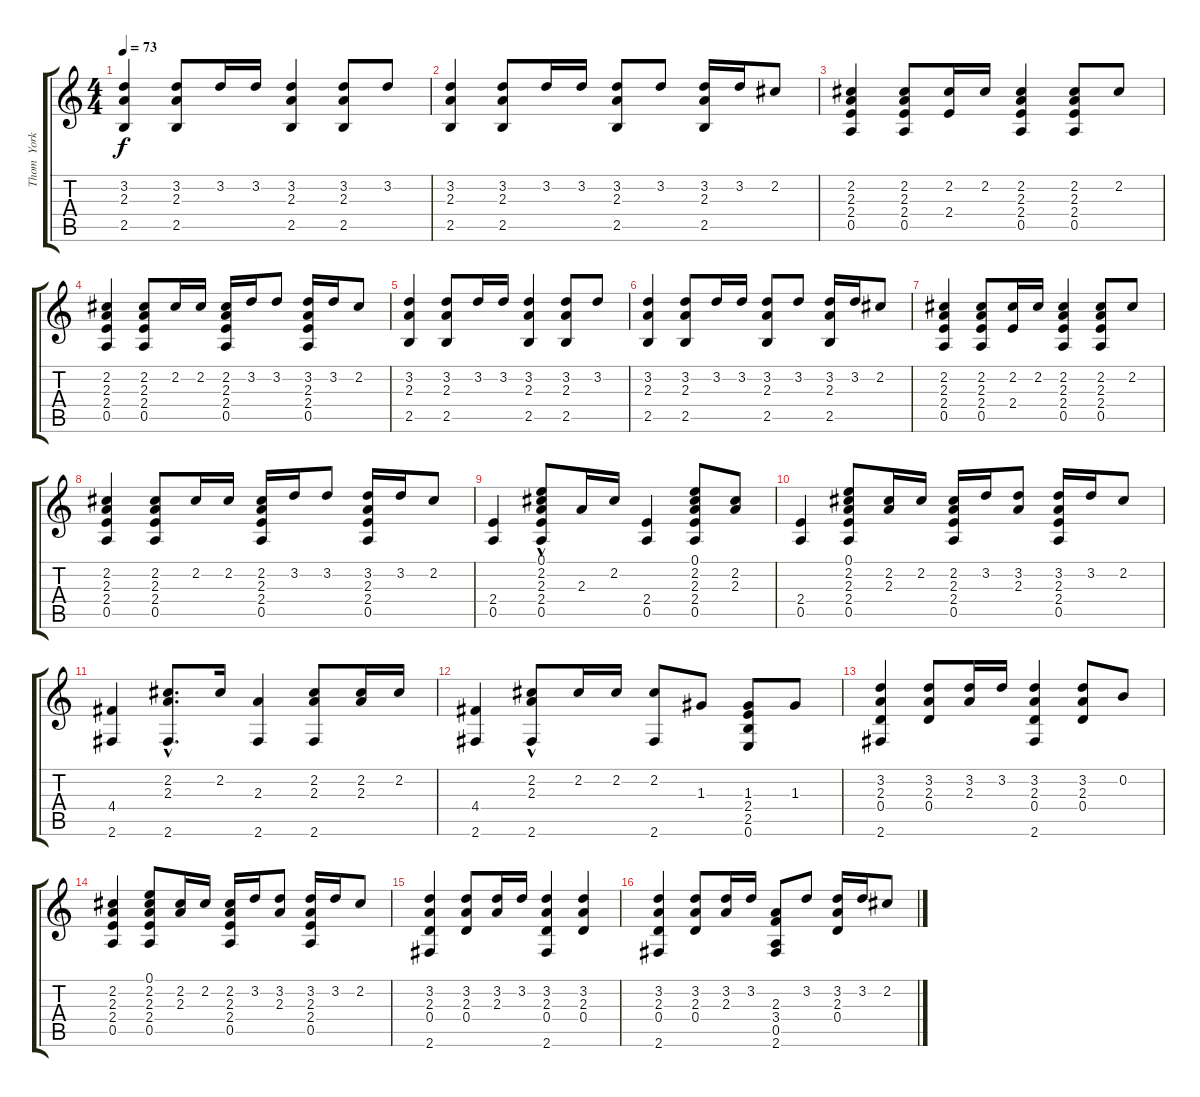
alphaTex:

\track ("Thom  Yorke - Acoustic Guitar" "Thom  York") {instrument acousticguitarsteel}
\staff {score tabs}
\tuning (E4 B3 G3 D3 A2 E2) {hide}
\ts (4 4)
\tempo 73
\clef g2
\ks c
(3.2 2.3 2.5).4{dy f} (3.2 2.3 2.5).8 3.2.16 3.2.16 (3.2 2.3 2.5).4 (3.2 2.3 2.5).8 3.2.8 |
(3.2 2.3 2.5).4 (3.2 2.3 2.5).8 3.2.16 3.2.16 (3.2 2.3 2.5).8 3.2.8 (3.2 2.3 2.5).16 3.2.16 2.2.8 |
(2.2 2.3 2.4 0.5).4 (2.2 2.3 2.4 0.5).8 (2.2 2.4).16 2.2.16 (2.2 2.3 2.4 0.5).4 (2.2 2.3 2.4 0.5).8 2.2.8 |
(2.2 2.3 2.4 0.5).4 (2.2 2.3 2.4 0.5).8 2.2.16 2.2.16 (2.2 2.3 2.4 0.5).16 3.2.16 3.2.8 (3.2 2.3 2.4 0.5).16 3.2.16 2.2.8 |
(3.2 2.3 2.5).4 (3.2 2.3 2.5).8 3.2.16 3.2.16 (3.2 2.3 2.5).4 (3.2 2.3 2.5).8 3.2.8 |
(3.2 2.3 2.5).4 (3.2 2.3 2.5).8 3.2.16 3.2.16 (3.2 2.3 2.5).8 3.2.8 (3.2 2.3 2.5).16 3.2.16 2.2.8 |
(2.2 2.3 2.4 0.5).4 (2.2 2.3 2.4 0.5).8 (2.2 2.4).16 2.2.16 (2.2 2.3 2.4 0.5).4 (2.2 2.3 2.4 0.5).8 2.2.8 |
(2.2 2.3 2.4 0.5).4 (2.2 2.3 2.4 0.5).8 2.2.16 2.2.16 (2.2 2.3 2.4 0.5).16 3.2.16 3.2.8 (3.2 2.3 2.4 0.5).16 3.2.16 2.2.8 |
(2.4 0.5).4{volume 12} (0.1 2.2{hac} 2.3 2.4 0.5).8 2.3.16 2.2.16 (2.4 0.5).4 (0.1 2.2 2.3 2.4 0.5).8 (2.2 2.3).8 |
(2.4 0.5).4 (0.1 2.2 2.3 2.4 0.5).8 (2.2 2.3).16 2.2.16 (2.2 2.3 2.4 0.5).16 3.2.16 (3.2 2.3).8 (3.2 2.3 2.4 0.5).16 3.2.16 2.2.8 |
(4.4 2.6).4 (2.2{hac} 2.3 2.6).8{d} 2.2.16 (2.3 2.6).4 (2.2 2.3 2.6).8 (2.2 2.3).16 2.2.16 |
(4.4 2.6).4 (2.2 2.3{hac} 2.6).8 2.2.16 2.2.16 (2.2 2.6).8 1.3.8 (1.3 2.4 2.5 0.6).8 1.3.8 |
(3.2 2.3 0.4 2.6).4 (3.2 2.3 0.4).8 (3.2 2.3).16 3.2.16 (3.2 2.3 0.4 2.6).4 (3.2 2.3 0.4).8 0.2.8 |
(2.2 2.3 2.4 0.5).4 (0.1 2.2 2.3 2.4 0.5).8 (2.2 2.3).16 2.2.16 (2.2 2.3 2.4 0.5).16 3.2.16 (3.2 2.3).8 (3.2 2.3 2.4 0.5).16 3.2.16 2.2.8 |
(3.2 2.3 0.4 2.6).4 (3.2 2.3 0.4).8 (3.2 2.3).16 3.2.16 (3.2 2.3 0.4 2.6).4 (3.2 2.3 0.4).4 |
(3.2 2.3 0.4 2.6).4 (3.2 2.3 0.4).8 (3.2 2.3).16 3.2.16 (2.3 3.4 0.5 2.6).8 3.2.8 (3.2 2.3 0.4).16 3.2.16 2.2.8
